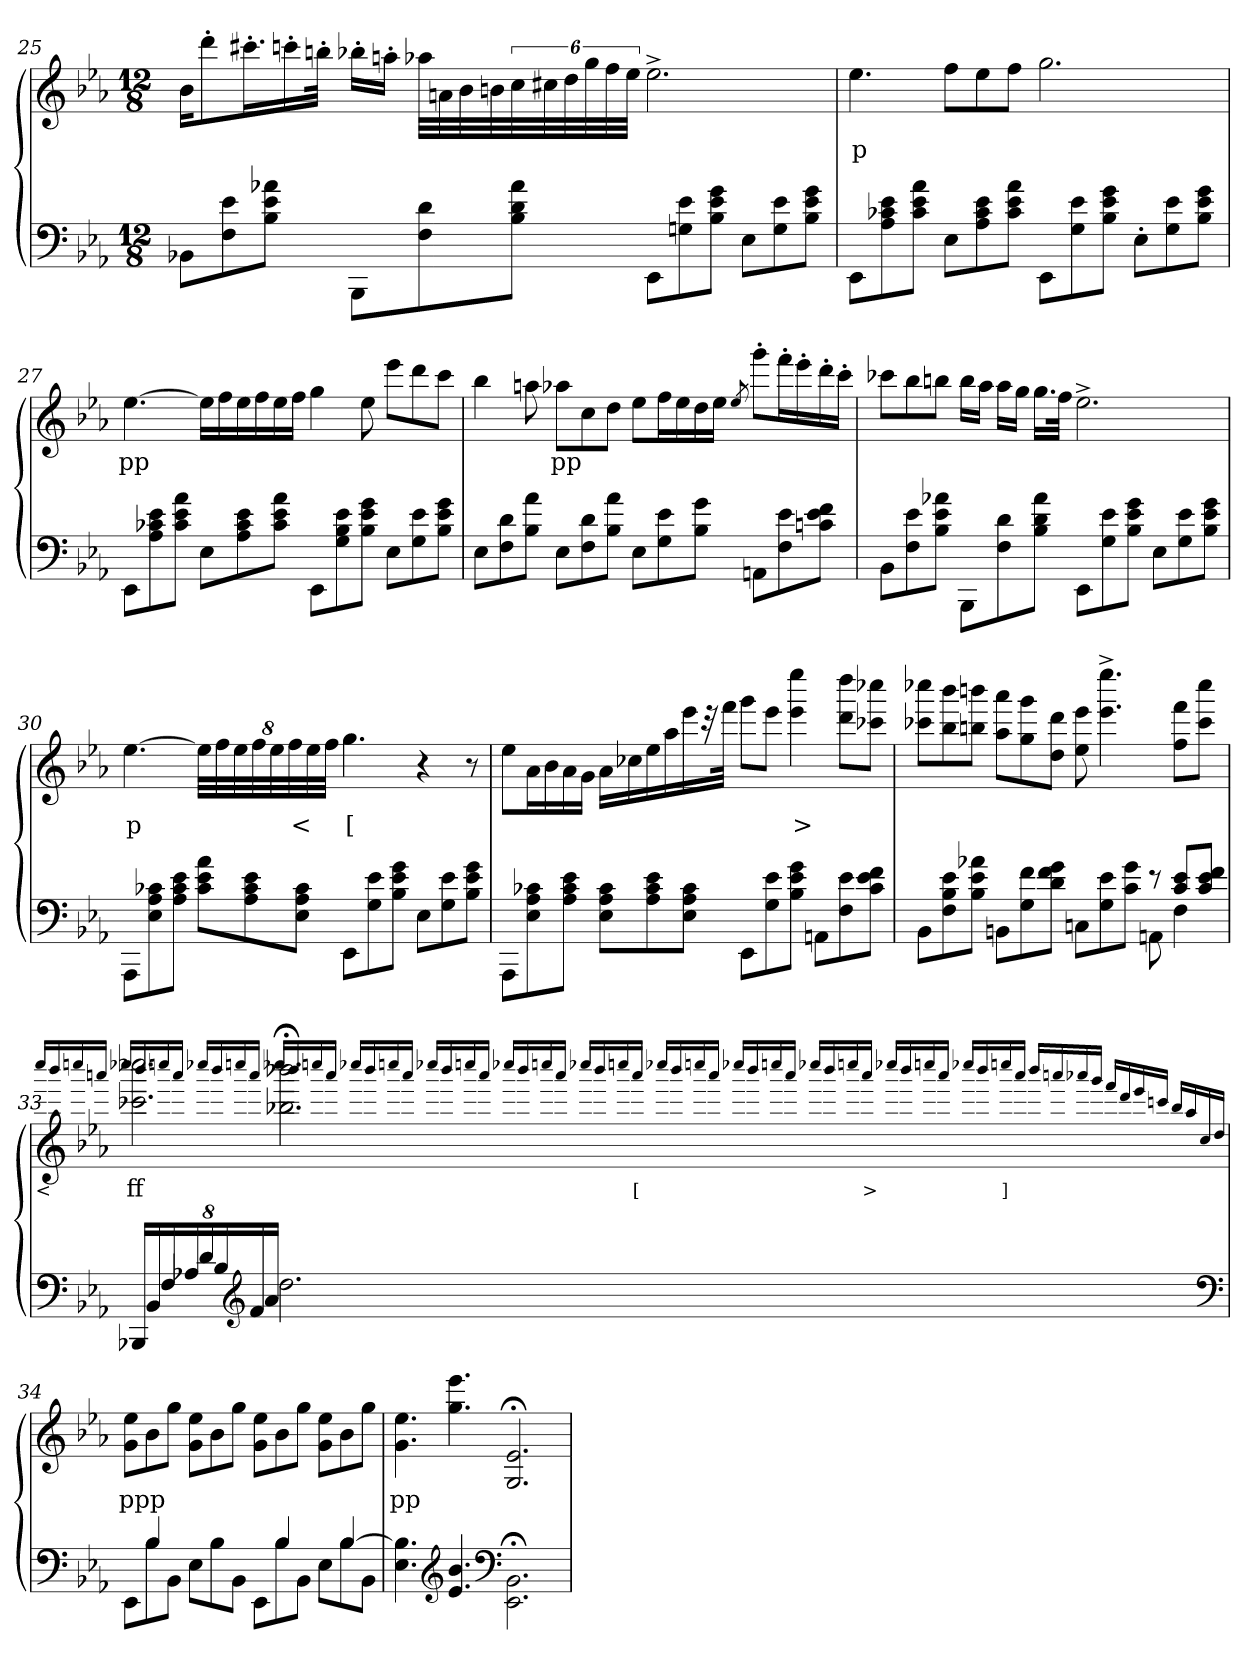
**kern	**kern	**text
*part2	*part1	*part1
*staff2	*staff1	*staff1
*clefF4	*clefG2	*
*k[b-e-a-]	*k[b-e-a-]	*
*M12/8	*M12/8	*
=25	=25	=25
8BB-XL	16b-KL	.
.	8ddd'>	.
8e- 8F	.	.
.	16.ccc#X'>L	.
8a-X 8e- 8B-J	.	.
.	16cccn'>	.
.	32bbn'>JJk	.
8BBB-L	16bb-X'>LL	.
.	16aan'>JJ	.
8d 8F	32aa-XLLL	.
.	32an	.
.	32b-	.
.	32bn	.
8a- 8d 8B-J	48cc	.
.	48cc#X	.
.	48dd	.
.	48gg	.
.	48ff	.
.	48ee-JJJ	.
8EE-L	2.ee-^>	.
8e- 8Gn	.	.
8g 8e- 8B-J	.	.
8E-L	.	.
8e- 8G	.	.
8g 8e- 8B-J	.	.
=26	=26	=26
8EE-L	4.ee-	p
8e- 8c-X 8A-	.	.
8a- 8e- 8c-J	.	.
8E-L	8ffL	.
8e- 8c- 8A-	8ee-	.
8a- 8e- 8c-J	8ffJ	.
8EE-L	2.gg	.
8e- 8G	.	.
8g 8e- 8B-J	.	.
8E-'>L	.	.
8e- 8G	.	.
8g 8e- 8B-J	.	.
=27	=27	=27
8EE-L	[4.ee-	pp
8e- 8c-X 8A-	.	.
8a- 8e- 8c-J	.	.
8E-L	16ee-LL]	.
.	16ff	.
8e- 8c- 8A-	16ee-	.
.	16ff	.
8a- 8e- 8c-J	16ee-	.
.	16ffJJ	.
8EE-L	4gg	.
8e- 8B- 8G	.	.
8g 8e- 8B-J	8ee-	.
8E-L	8eee-L	.
8e- 8G	8ddd	.
8g 8e- 8B-J	8cccJ	.
=28	=28	=28
8E-L	4bb-	.
8d 8F	.	.
8a- 8B-J	8aan	.
8E-L	8aa-XL	pp
8d 8F	8cc	.
8a- 8B-J	8ddJ	.
8E-L	8ee-L	.
8e- 8G	16ffL	.
.	16ee-	.
8g 8B-J	16dd	.
.	16ee-JJ	.
.	8qee-/	.
8AAnL	8ggg'>L	.
8e- 8F	16fff'>L	.
.	16eee-'>	.
8f 8e- 8cnJ	16ddd'>	.
.	16ccc'>JJ	.
=29	=29	=29
8BB-L	8ccc-XL	.
8e- 8F	8bb-	.
8a-X 8e- 8B-J	8bbnJ	.
8BBB-L	16bbLL	.
.	16aa-JJ	.
8d 8F	16aa-LL	.
.	16ggJJ	.
8a- 8d 8B-J	16.ggLL	.
.	32ffJJk	.
8EE-L	2.ee-^>	.
8e- 8G	.	.
8g 8e- 8B-J	.	.
8E-L	.	.
8e- 8G	.	.
8g 8e- 8B-J	.	.
=30	=30	=30
8AAA-\L	[4.ee-	p
8c-X 8A- 8E-	.	.
8e- 8c- 8A-J	.	.
8a- 8e- 8c-L	64%3ee-LL]	.
.	64%3ff	.
.	64%3ee-	.
8e- 8c- 8A-	.	.
.	64%3ff	.
.	64%3ee-	.
.	64%3ff	<
8c- 8A- 8E-J	.	.
.	64%3ee-	.
.	64%3ffJJ	.
8EE-L	4.gg	[
8e- 8G	.	.
8g 8e- 8B-J	.	.
8E-L	4r	.
8e- 8G	.	.
8g 8e- 8B-J	8r	.
=31	=31	=31
8AAA-\L	8ee-\L	.
8c-X 8A- 8E-	16a-L	.
.	16b-	.
8e- 8c- 8A-J	16a-	.
.	16gJJ	.
8c- 8A- 8E-L	16a-LL	.
.	16cc-X	.
8e- 8c- 8A-	16ee-	.
.	16aa-	.
8c- 8A- 8E-J	16eee-	.
.	32r	.
.	32fffJJk	.
8EE-L	8gggL	.
8e- 8G	8eee-J	.
8g 8e- 8B-J	4eeee- 4eee-	>
8AAnL	.	.
8e- 8F	8dddd 8dddL	.
8f 8e- 8c-J	8cccc- 8ccc-J	.
=32	=32	=32
*^	*	*
8BB-L	8ryy	8cccc-X 8ccc-X\L	.
*v	*v	*	*
8e- 8B- 8F	8bbb- 8bb-	.
8a-X 8e- 8B-J	8bbbn 8bbnJ	.
8BBnL	8aaa- 8aa-\L	.
8f 8G	8ggg 8gg	.
8g 8f 8dJ	8ddd 8ddJ	.
8Cn\L	8eee- 8ee-	.
8e- 8G	4.eeee-^> 4.eee-^>	.
8g 8cJ	.	.
*^	*	*
8r	8AAn\	.	.
8e-/ 8c/L	4F	8fff 8ffL	.
8f 8e- 8cJ	.	8cccc- 8ccc-J	.
*v	*v	*	*
=33	=33	=33
32%3BBB-XL	2.cccc-X 2.ccc-X	ff
32%3BB-	.	.
32%3F	.	.
32%3A-X	.	.
32%3d	.	.
32%3B-	.	.
*clefG2	*	*
32%3f	.	.
32%3a-J	.	.
2.dd	2.bbb-X;< 2.bb-X;<	.
*clefF4	*	*
.	16qqcccc-/LL	<
.	16qqbbb-/	.
.	16qqccccn/	.
.	16qqaaan/JJ	.
.	16qqcccc-X/LL	.
.	16qqbbb-/	.
.	16qqccccn/	.
.	16qqaaa/JJ	.
.	16qqcccc-X/LL	.
.	16qqbbb-/	.
.	16qqccccn/	.
.	16qqaaa/JJ	.
.	16qqcccc-X/LL	.
.	16qqbbb-/	.
.	16qqccccn/	.
.	16qqaaa/JJ	.
.	16qqcccc-X/LL	.
.	16qqbbb-/	.
.	16qqccccn/	.
.	16qqaaa/JJ	.
.	16qqcccc-X/LL	.
.	16qqbbb-/	.
.	16qqccccn/	.
.	16qqaaa/JJ	.
.	16qqcccc-X/LL	.
.	16qqbbb-/	.
.	16qqccccn/	.
.	16qqaaa/JJ	.
.	16qqcccc-X/LL	.
.	16qqbbb-/	.
.	16qqccccn/	.
.	16qqaaa/JJ	[
.	16qqcccc-X/LL	.
.	16qqbbb-/	.
.	16qqccccn/	.
.	16qqaaa/JJ	.
.	16qqcccc-X/LL	.
.	16qqbbb-/	.
.	16qqccccn/	.
.	16qqaaa/JJ	.
.	16qqcccc-X/LL	.
.	16qqbbb-/	.
.	16qqccccn/	.
.	16qqaaa/JJ	>
.	16qqcccc-X/LL	.
.	16qqbbb-/	.
.	16qqccccn/	.
.	16qqaaa/JJ	.
.	16qqcccc-X/LL	.
.	16qqbbb-/	.
.	16qqccccn/	]
.	16qqaaa/JJ	.
.	16qqbbb-/LL	.
.	16qqaaan/	.
.	16qqaaa-X/	.
.	16qqggg/JJ	.
.	16qqfff/LL	.
.	16qqddd/	.
.	16qqeee-/	.
.	16qqcccn/JJ	.
.	16qqbb-/LL	.
.	16qqaa-/	.
.	16qqcc/	.
.	16qqdd/JJ	.
=34	=34	=34
*^	*	*
8ryy	8EE-L	8ee- 8gL	ppp
4B-	8B-	8b-	.
.	8BB-J	8ggJ	.
2ryy	8E-L	8ee- 8gL	.
.	8B-	8b-	.
.	8BB-J	8ggJ	.
.	8EE-L	8ee- 8gL	.
4B-	8B-	8b-	.
.	8BB-J	8ggJ	.
8ryy	8E-L	8ee- 8gL	.
[4B-	8B-	8b-	.
.	8BB-J	8ggJ	.
*v	*v	*	*
=35	=35	=35
4.B-] 4.E-	4.ee- 4.g	pp
*clefG2	*	*
4.b- 4.e-	4.eee- 4.gg	.
*clefF4	*	*
2.BB-\;< 2.EE-\;<	2.e-;< 2.G;<	.
=	=	=
*-	*-	*-
